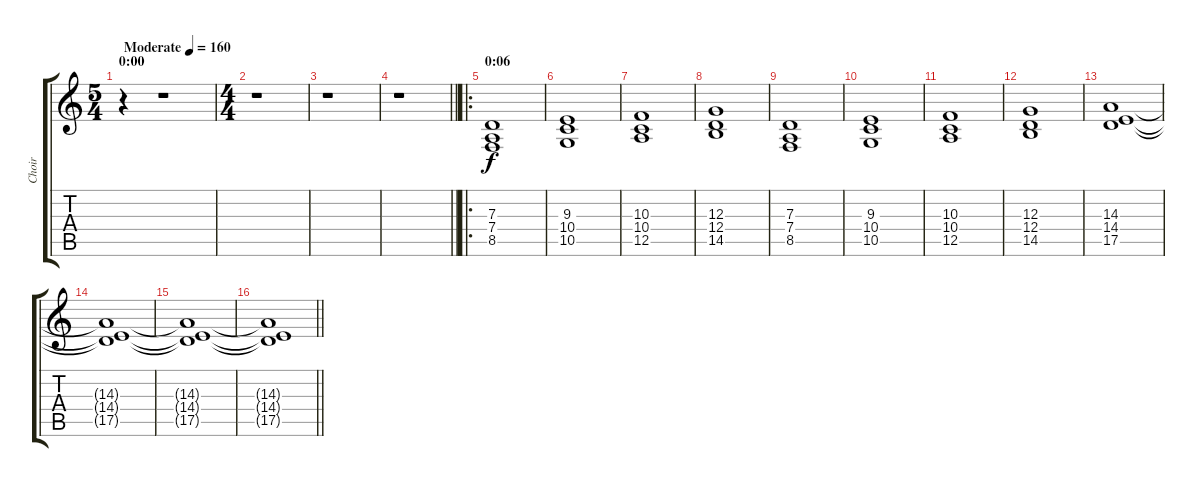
\track ("Choir" "Choir") {instrument choiraahs}
\staff {score tabs}
\tuning (E4 B3 G3 D3 A2 E2) {hide}
\ts (5 4)
\section ("" "0:00")
\tempo (160 "Moderate")
\clef g2
\ks c
r.4{dy f instrument choiraahs} r.1 |
\ts (4 4)
r.1 |
r.1 |
\barLineRight lightlight
r.1 |
\ro
\section ("" "0:06")
(7.3 7.4 8.5).1 |
(9.3 10.4 10.5).1 |
(10.3 10.4 12.5).1 |
(12.3 12.4 14.5).1 |
(7.3 7.4 8.5).1 |
(9.3 10.4 10.5).1 |
(10.3 10.4 12.5).1 |
(12.3 12.4 14.5).1 |
(14.3 14.4 17.5).1 |
(14.3{t} 14.4{t} 17.5{t}).1 |
(14.3{t} 14.4{t} 17.5{t}).1 |
\barLineRight lightlight
(14.3{t} 14.4{t} 17.5{t}).1
